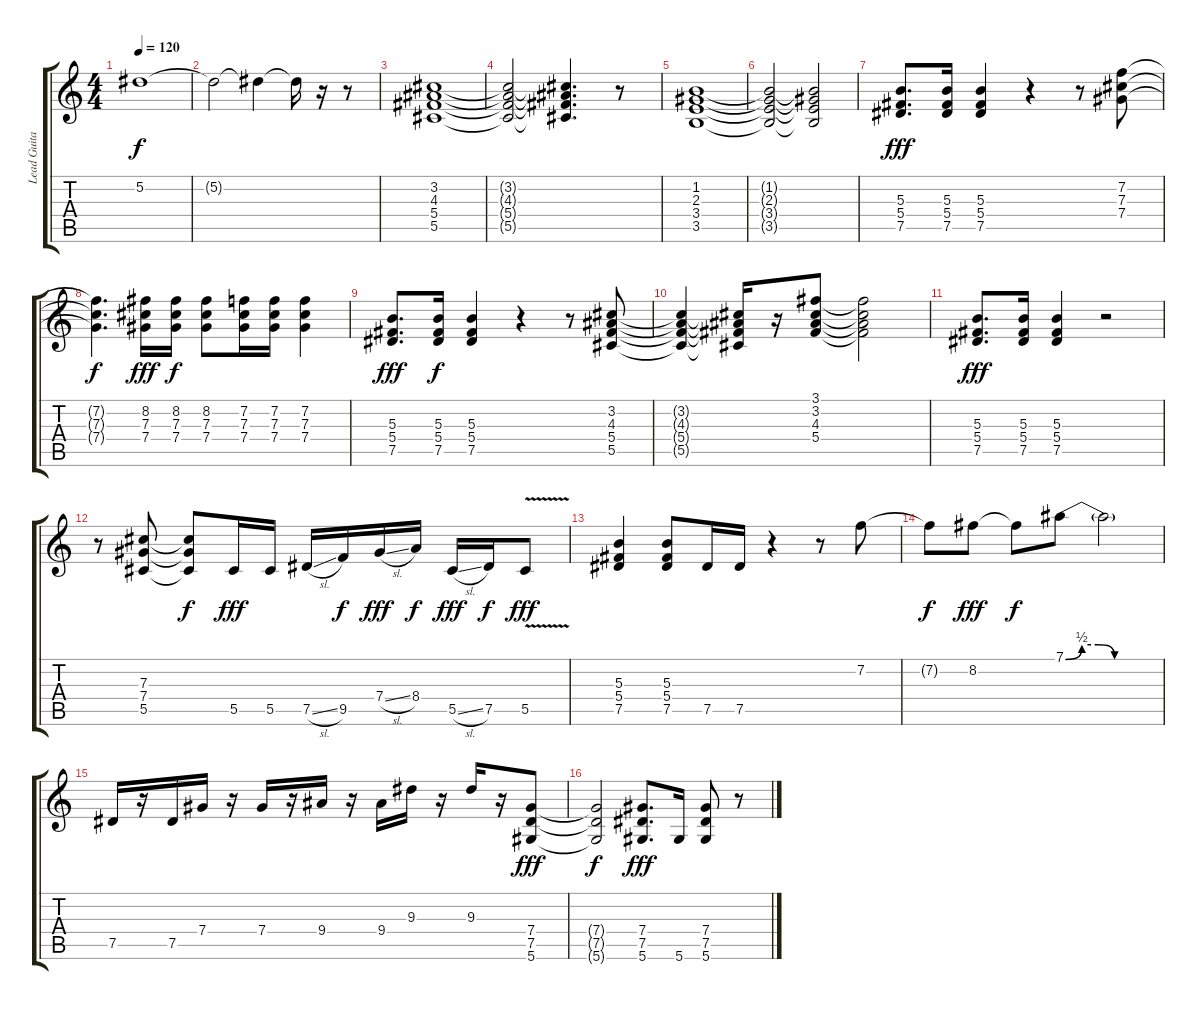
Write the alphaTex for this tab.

\track ("Lead Guitar" "Lead Guita") {instrument distortionguitar}
\staff {score tabs}
\tuning (Eb4 Bb3 Gb3 Db3 Ab2 Eb2) {hide}
\ts (4 4)
\tempo 120
\clef g2
\ks c
5.2.1{dy f} |
5.2{t}.2 5.2{t}.4 5.2{t}.16 r.16 r.8 |
(3.2 4.3 5.4 5.5).1{volume 14} |
(3.2{t} 4.3{t} 5.4{t} 5.5{t}).2 (3.2{t} 4.3{t} 5.4{t} 5.5{t}).4{d} r.8 |
(1.2 2.3 3.4 3.5).1 |
(1.2{t} 2.3{t} 3.4{t} 3.5{t}).2 (1.2{t} 2.3{t} 3.4{t} 3.5{t}).2 |
(5.3 5.4 7.5).8{d dy fff} (5.3 5.4 7.5).16 (5.3 5.4 7.5).4 r.4 r.8 (7.2 7.3 7.4).8 |
(7.2{t} 7.3{t} 7.4{t}).4{d dy f} (8.2 7.3 7.4).16{dy fff} (8.2 7.3 7.4).16{dy f} (8.2 7.3 7.4).8 (7.2 7.3 7.4).16 (7.2 7.3 7.4).16 (7.2 7.3 7.4).4 |
(5.3 5.4 7.5).8{d dy fff} (5.3 5.4 7.5).16{dy f} (5.3 5.4 7.5).4 r.4 r.8 (3.2 4.3 5.4 5.5).8 |
(3.2{t} 4.3{t} 5.4{t} 5.5{t}).4 (3.2{t} 4.3{t} 5.4{t} 5.5{t}).16 r.16 (3.1 3.2 4.3 5.4).8 (3.1{t} 3.2{t} 4.3{t} 5.4{t}).2 |
(5.3 5.4 7.5).8{d dy fff} (5.3 5.4 7.5).16 (5.3 5.4 7.5).4 r.2 |
r.8 (7.3 7.4 5.5).8 (7.3{t} 7.4{t} 5.5{t}).8{dy f} 5.5.16{dy fff} 5.5.16 7.5{sl}.16 9.5.16{dy f} 7.4{sl}.16{dy fff} 8.4.16{dy f} 5.5{sl}.16{dy fff} 7.5.16{dy f} 5.5{v}.8{dy fff} |
(5.3 5.4 7.5).4{volume 14 instrument overdrivenguitar} (5.3 5.4 7.5).8 7.5.16 7.5.16 r.4 r.8 7.2.8 |
7.2{t}.8{dy f} 8.2.8{dy fff} 8.2{t}.8{dy f} 7.1{be (custom 0 0 10 2 20 2 30 0 60 0)}.8 7.1{t}.2 |
7.5.16{instrument distortionguitar} r.16 7.5.16 7.4.16 r.16 7.4.16 r.16 9.4.16 r.16 9.4.16 9.3.16 r.16 9.3.16 r.16 (7.4 7.5 5.6).8{dy fff} |
(7.4{t} 7.5{t} 5.6{t}).2{dy f} (7.4 7.5 5.6).8{d dy fff} 5.6.16 (7.4 7.5 5.6).8 r.8
